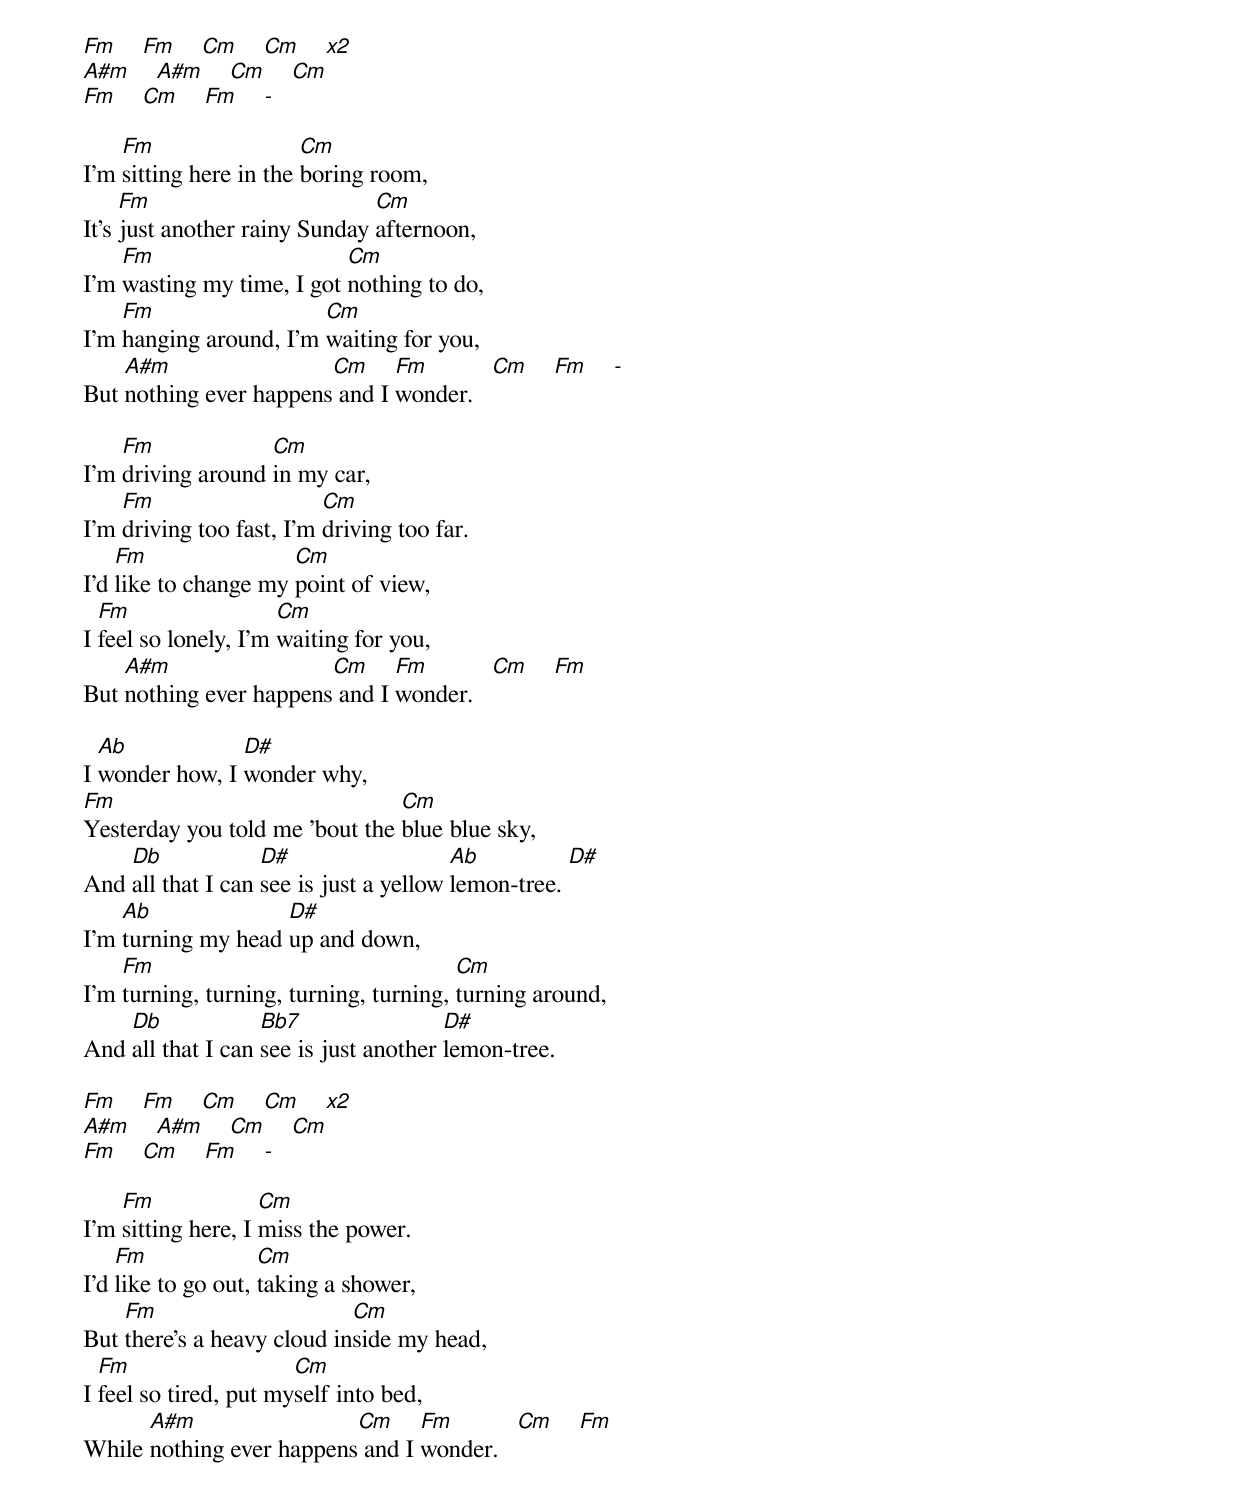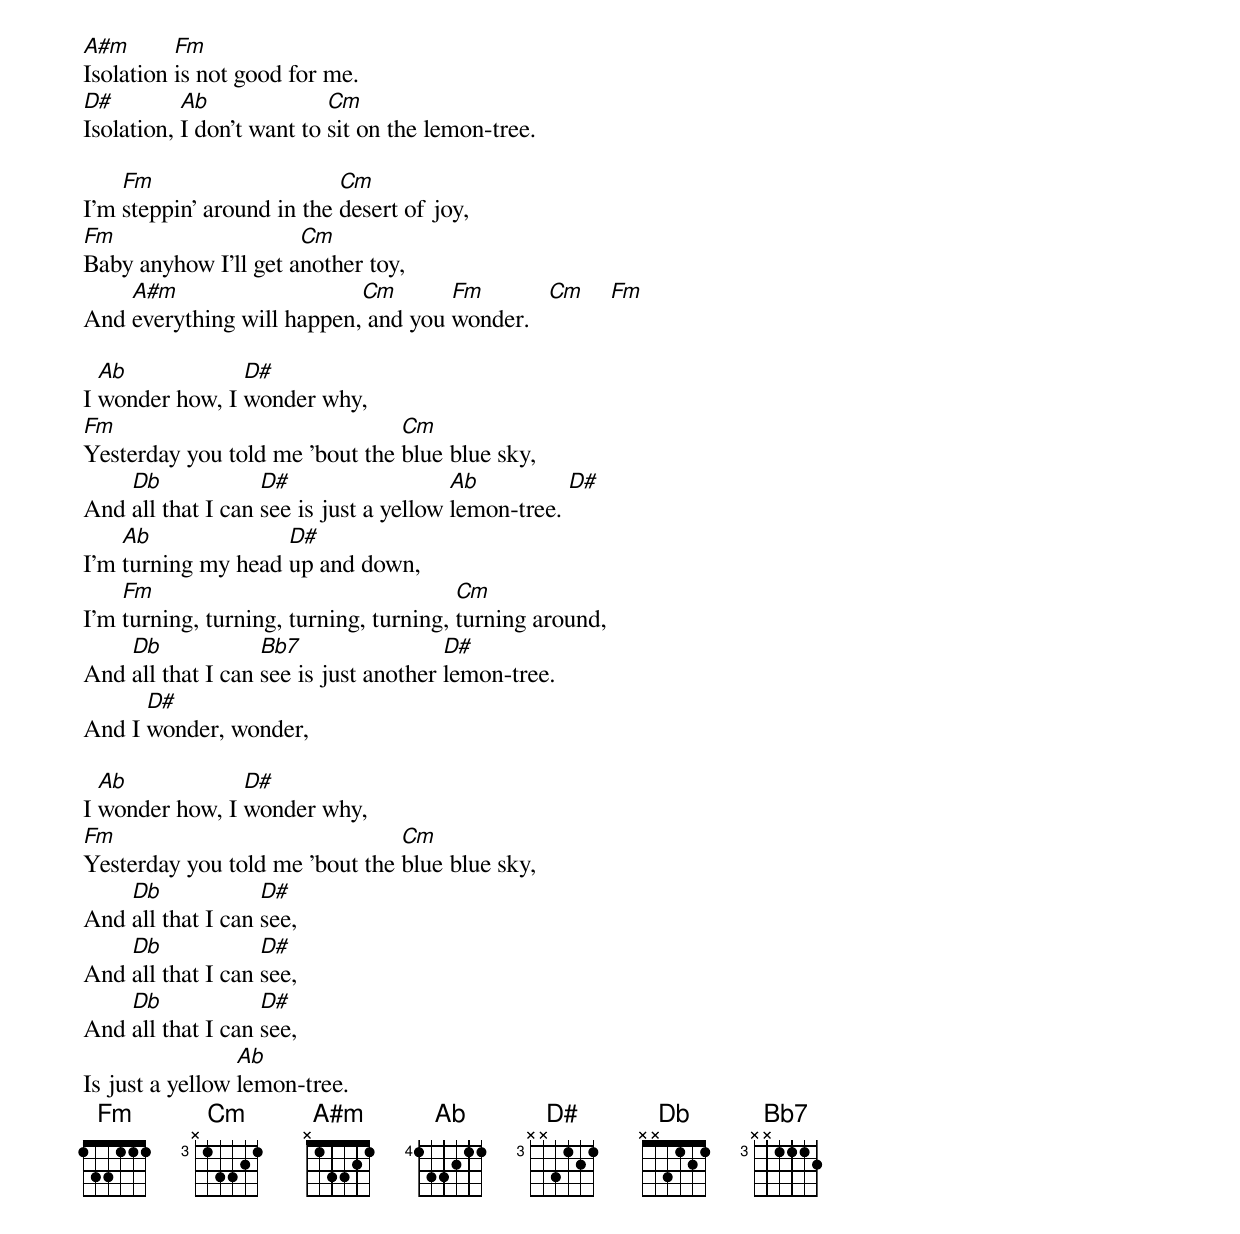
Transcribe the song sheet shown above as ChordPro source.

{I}
[Fm]    [Fm]    [Cm]    [Cm]    [x2]
[A#m]    [A#m]    [Cm]    [Cm]
[Fm]    [Cm]    [Fm]    [-]

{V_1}
I'm [Fm]sitting here in the [Cm]boring room,
It's [Fm]just another rainy Sunday [Cm]afternoon,
I'm [Fm]wasting my time, I got [Cm]nothing to do,
I'm [Fm]hanging around, I'm [Cm]waiting for you,
But [A#m]nothing ever happens[Cm] and I [Fm]wonder.   [Cm]    [Fm]    [-]

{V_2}
I'm [Fm]driving around [Cm]in my car,
I'm [Fm]driving too fast, I'm [Cm]driving too far.
I'd [Fm]like to change my [Cm]point of view,
I [Fm]feel so lonely, I'm [Cm]waiting for you,
But [A#m]nothing ever happens[Cm] and I [Fm]wonder.   [Cm]    [Fm]

{C}
I [Ab]wonder how, I [D#]wonder why,
[Fm]Yesterday you told me 'bout the [Cm]blue blue sky,
And [Db]all that I can [D#]see is just a yellow [Ab]lemon-tree. [D#]
I'm [Ab]turning my head [D#]up and down,
I'm [Fm]turning, turning, turning, turning, [Cm]turning around,
And [Db]all that I can [Bb7]see is just another [D#]lemon-tree.

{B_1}
[Fm]    [Fm]    [Cm]    [Cm]    [x2]
[A#m]    [A#m]    [Cm]    [Cm]
[Fm]    [Cm]    [Fm]    [-]

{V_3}
I'm [Fm]sitting here, I [Cm]miss the power.
I'd [Fm]like to go out, [Cm]taking a shower,
But [Fm]there's a heavy cloud in[Cm]side my head,
I [Fm]feel so tired, put my[Cm]self into bed,
While [A#m]nothing ever happens[Cm] and I [Fm]wonder.   [Cm]    [Fm]

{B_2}
[A#m]Isolation [Fm]is not good for me.
[D#]Isolation, [Ab]I don't want to [Cm]sit on the lemon-tree.

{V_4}
I'm [Fm]steppin' around in the [Cm]desert of joy,
[Fm]Baby anyhow I'll get a[Cm]nother toy,
And [A#m]everything will happen,[Cm] and you [Fm]wonder.   [Cm]    [Fm]

{C}
I [Ab]wonder how, I [D#]wonder why,
[Fm]Yesterday you told me 'bout the [Cm]blue blue sky,
And [Db]all that I can [D#]see is just a yellow [Ab]lemon-tree. [D#]
I'm [Ab]turning my head [D#]up and down,
I'm [Fm]turning, turning, turning, turning, [Cm]turning around,
And [Db]all that I can [Bb7]see is just another [D#]lemon-tree.
And I [D#]wonder, wonder,

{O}
I [Ab]wonder how, I [D#]wonder why,
[Fm]Yesterday you told me 'bout the [Cm]blue blue sky,
And [Db]all that I can [D#]see,
And [Db]all that I can [D#]see,
And [Db]all that I can [D#]see,
Is just a yellow [Ab]lemon-tree.
